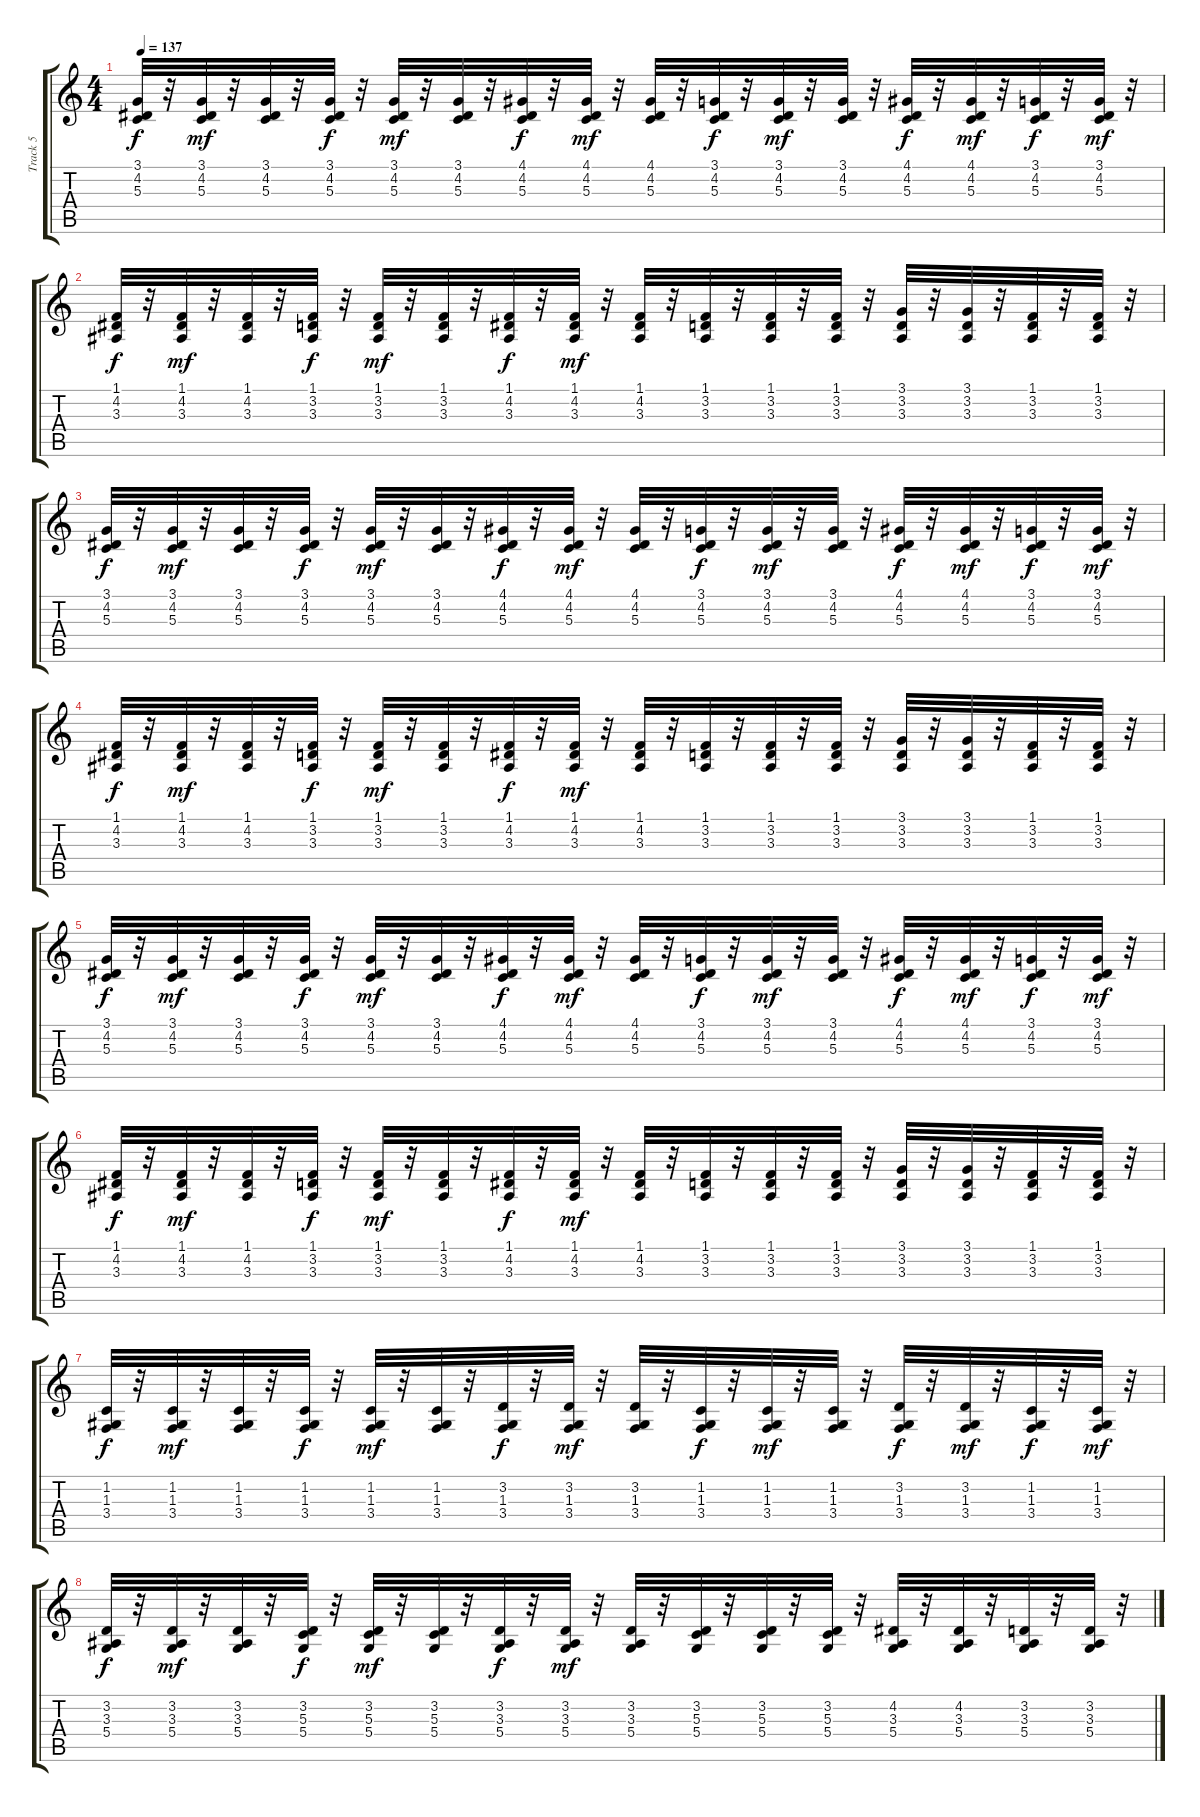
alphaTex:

\track ("Track 5" "Track 5") {instrument lead1square}
\staff {score tabs}
\tuning (E4 B3 G3 D3 A2 E2) {hide}
\ts (4 4)
\tempo 137
\clef g2
\ks c
(3.1 4.2 5.3).32{dy f} r.32 (3.1 4.2 5.3).32{dy mf} r.32 (3.1 4.2 5.3).32 r.32 (3.1 4.2 5.3).32{dy f} r.32 (3.1 4.2 5.3).32{dy mf} r.32 (3.1 4.2 5.3).32 r.32 (4.1 4.2 5.3).32{dy f} r.32 (4.1 4.2 5.3).32{dy mf} r.32 (4.1 4.2 5.3).32 r.32 (3.1 4.2 5.3).32{dy f} r.32 (3.1 4.2 5.3).32{dy mf} r.32 (3.1 4.2 5.3).32 r.32 (4.1 4.2 5.3).32{dy f} r.32 (4.1 4.2 5.3).32{dy mf} r.32 (3.1 4.2 5.3).32{dy f} r.32 (3.1 4.2 5.3).32{dy mf} r.32 |
(1.1 4.2 3.3).32{dy f} r.32 (1.1 4.2 3.3).32{dy mf} r.32 (1.1 4.2 3.3).32 r.32 (1.1 3.2 3.3).32{dy f} r.32 (1.1 3.2 3.3).32{dy mf} r.32 (1.1 3.2 3.3).32 r.32 (1.1 4.2 3.3).32{dy f} r.32 (1.1 4.2 3.3).32{dy mf} r.32 (1.1 4.2 3.3).32 r.32 (1.1 3.2 3.3).32 r.32 (1.1 3.2 3.3).32 r.32 (1.1 3.2 3.3).32 r.32 (3.1 3.2 3.3).32 r.32 (3.1 3.2 3.3).32 r.32 (1.1 3.2 3.3).32 r.32 (1.1 3.2 3.3).32 r.32 |
(3.1 4.2 5.3).32{dy f} r.32 (3.1 4.2 5.3).32{dy mf} r.32 (3.1 4.2 5.3).32 r.32 (3.1 4.2 5.3).32{dy f} r.32 (3.1 4.2 5.3).32{dy mf} r.32 (3.1 4.2 5.3).32 r.32 (4.1 4.2 5.3).32{dy f} r.32 (4.1 4.2 5.3).32{dy mf} r.32 (4.1 4.2 5.3).32 r.32 (3.1 4.2 5.3).32{dy f} r.32 (3.1 4.2 5.3).32{dy mf} r.32 (3.1 4.2 5.3).32 r.32 (4.1 4.2 5.3).32{dy f} r.32 (4.1 4.2 5.3).32{dy mf} r.32 (3.1 4.2 5.3).32{dy f} r.32 (3.1 4.2 5.3).32{dy mf} r.32 |
(1.1 4.2 3.3).32{dy f} r.32 (1.1 4.2 3.3).32{dy mf} r.32 (1.1 4.2 3.3).32 r.32 (1.1 3.2 3.3).32{dy f} r.32 (1.1 3.2 3.3).32{dy mf} r.32 (1.1 3.2 3.3).32 r.32 (1.1 4.2 3.3).32{dy f} r.32 (1.1 4.2 3.3).32{dy mf} r.32 (1.1 4.2 3.3).32 r.32 (1.1 3.2 3.3).32 r.32 (1.1 3.2 3.3).32 r.32 (1.1 3.2 3.3).32 r.32 (3.1 3.2 3.3).32 r.32 (3.1 3.2 3.3).32 r.32 (1.1 3.2 3.3).32 r.32 (1.1 3.2 3.3).32 r.32 |
(3.1 4.2 5.3).32{dy f} r.32 (3.1 4.2 5.3).32{dy mf} r.32 (3.1 4.2 5.3).32 r.32 (3.1 4.2 5.3).32{dy f} r.32 (3.1 4.2 5.3).32{dy mf} r.32 (3.1 4.2 5.3).32 r.32 (4.1 4.2 5.3).32{dy f} r.32 (4.1 4.2 5.3).32{dy mf} r.32 (4.1 4.2 5.3).32 r.32 (3.1 4.2 5.3).32{dy f} r.32 (3.1 4.2 5.3).32{dy mf} r.32 (3.1 4.2 5.3).32 r.32 (4.1 4.2 5.3).32{dy f} r.32 (4.1 4.2 5.3).32{dy mf} r.32 (3.1 4.2 5.3).32{dy f} r.32 (3.1 4.2 5.3).32{dy mf} r.32 |
(1.1 4.2 3.3).32{dy f} r.32 (1.1 4.2 3.3).32{dy mf} r.32 (1.1 4.2 3.3).32 r.32 (1.1 3.2 3.3).32{dy f} r.32 (1.1 3.2 3.3).32{dy mf} r.32 (1.1 3.2 3.3).32 r.32 (1.1 4.2 3.3).32{dy f} r.32 (1.1 4.2 3.3).32{dy mf} r.32 (1.1 4.2 3.3).32 r.32 (1.1 3.2 3.3).32 r.32 (1.1 3.2 3.3).32 r.32 (1.1 3.2 3.3).32 r.32 (3.1 3.2 3.3).32 r.32 (3.1 3.2 3.3).32 r.32 (1.1 3.2 3.3).32 r.32 (1.1 3.2 3.3).32 r.32 |
(1.2 1.3 3.4).32{dy f} r.32 (1.2 1.3 3.4).32{dy mf} r.32 (1.2 1.3 3.4).32 r.32 (1.2 1.3 3.4).32{dy f} r.32 (1.2 1.3 3.4).32{dy mf} r.32 (1.2 1.3 3.4).32 r.32 (3.2 1.3 3.4).32{dy f} r.32 (3.2 1.3 3.4).32{dy mf} r.32 (3.2 1.3 3.4).32 r.32 (1.2 1.3 3.4).32{dy f} r.32 (1.2 1.3 3.4).32{dy mf} r.32 (1.2 1.3 3.4).32 r.32 (3.2 1.3 3.4).32{dy f} r.32 (3.2 1.3 3.4).32{dy mf} r.32 (1.2 1.3 3.4).32{dy f} r.32 (1.2 1.3 3.4).32{dy mf} r.32 |
(3.2 3.3 5.4).32{dy f} r.32 (3.2 3.3 5.4).32{dy mf} r.32 (3.2 3.3 5.4).32 r.32 (3.2 5.3 5.4).32{dy f} r.32 (3.2 5.3 5.4).32{dy mf} r.32 (3.2 5.3 5.4).32 r.32 (3.2 3.3 5.4).32{dy f} r.32 (3.2 3.3 5.4).32{dy mf} r.32 (3.2 3.3 5.4).32 r.32 (3.2 5.3 5.4).32 r.32 (3.2 5.3 5.4).32 r.32 (3.2 5.3 5.4).32 r.32 (4.2 3.3 5.4).32 r.32 (4.2 3.3 5.4).32 r.32 (3.2 3.3 5.4).32 r.32 (3.2 3.3 5.4).32 r.32
